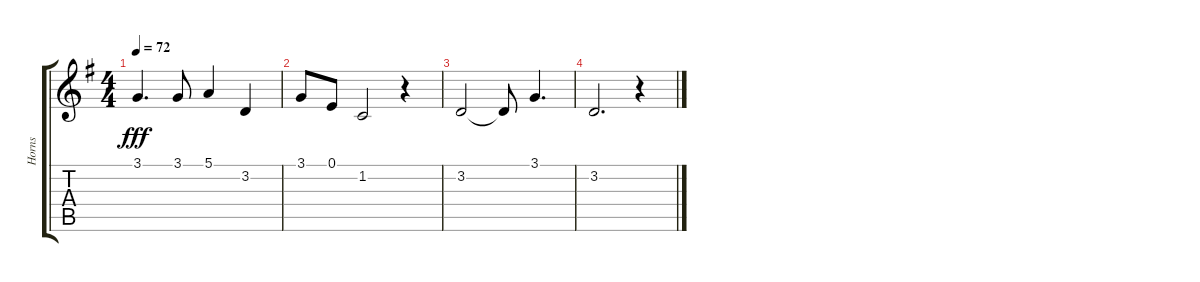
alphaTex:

\track ("Horns" "Horns") {instrument frenchhorn}
\staff {score tabs}
\tuning (E4 B3 G3 D3 A2 E2) {hide}
\ts (4 4)
\tempo 72
\clef g2
\ks g
3.1.4{d dy fff} 3.1.8 5.1.4 3.2.4 |
3.1.8 0.1.8 1.2.2 r.4 |
3.2.2 3.2{t}.8 3.1.4{d} |
3.2.2{d} r.4
